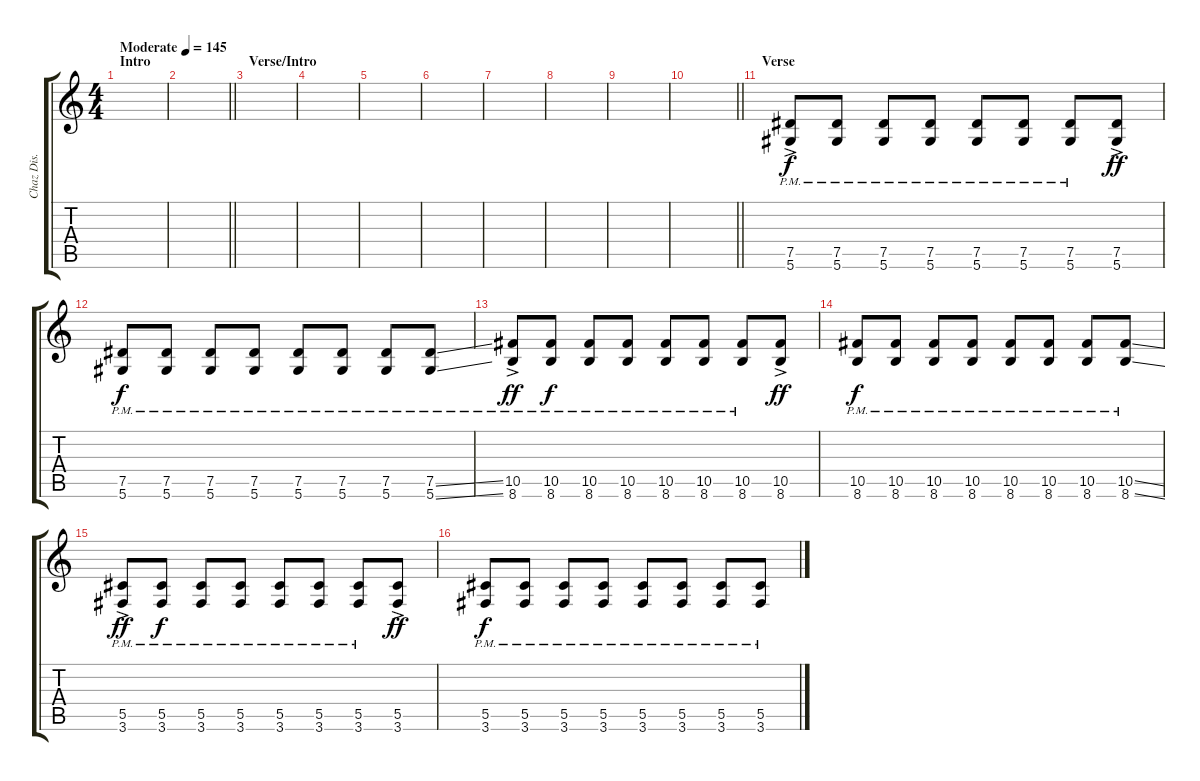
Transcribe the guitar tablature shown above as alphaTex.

\track ("Chaz Dis." "Chaz Dis.") {instrument distortionguitar}
\staff {score tabs}
\tuning (Eb4 Bb3 Gb3 Db3 Ab2 Eb2) {hide}
\ts (4 4)
\section ("" "Intro")
\tempo (145 "Moderate")
\clef g2
\ks c
|
\barLineRight lightlight
|
\section ("" "Verse/Intro")
|
|
|
|
|
|
|
\barLineRight lightlight
|
\section ("" "Verse")
(7.5{ac pm} 5.6{ac pm}).8 (7.5{pm} 5.6{pm}).8{dy f} (7.5{pm} 5.6{pm}).8 (7.5{pm} 5.6{pm}).8 (7.5{pm} 5.6{pm}).8 (7.5{pm} 5.6{pm}).8 (7.5{pm} 5.6{pm}).8 (7.5{ac} 5.6).8{dy ff} |
(7.5{pm} 5.6{pm}).8{dy f} (7.5{pm} 5.6{pm}).8 (7.5{pm} 5.6{pm}).8 (7.5{pm} 5.6{pm}).8 (7.5{pm} 5.6{pm}).8 (7.5{pm} 5.6{pm}).8 (7.5{pm} 5.6{pm}).8 (7.5{ss pm} 5.6{ss pm}).8 |
(10.5{ac pm} 8.6{ac pm}).8{dy ff} (10.5{pm} 8.6{pm}).8{dy f} (10.5{pm} 8.6{pm}).8 (10.5{pm} 8.6{pm}).8 (10.5{pm} 8.6{pm}).8 (10.5{pm} 8.6{pm}).8 (10.5{pm} 8.6{pm}).8 (10.5{ac} 8.6).8{dy ff} |
(10.5{pm} 8.6{pm}).8{dy f} (10.5{pm} 8.6{pm}).8 (10.5{pm} 8.6{pm}).8 (10.5{pm} 8.6{pm}).8 (10.5{pm} 8.6{pm}).8 (10.5{pm} 8.6{pm}).8 (10.5{pm} 8.6{pm}).8 (10.5{ss pm} 8.6{ss pm}).8 |
(5.5{ac pm} 3.6{ac pm}).8{dy ff} (5.5{pm} 3.6{pm}).8{dy f} (5.5{pm} 3.6{pm}).8 (5.5{pm} 3.6{pm}).8 (5.5{pm} 3.6{pm}).8 (5.5{pm} 3.6{pm}).8 (5.5{pm} 3.6{pm}).8 (5.5{ac} 3.6).8{dy ff} |
(5.5{pm} 3.6{pm}).8{dy f} (5.5{pm} 3.6{pm}).8 (5.5{pm} 3.6{pm}).8 (5.5{pm} 3.6{pm}).8 (5.5{pm} 3.6{pm}).8 (5.5{pm} 3.6{pm}).8 (5.5{pm} 3.6{pm}).8 (5.5{pm} 3.6{pm}).8
